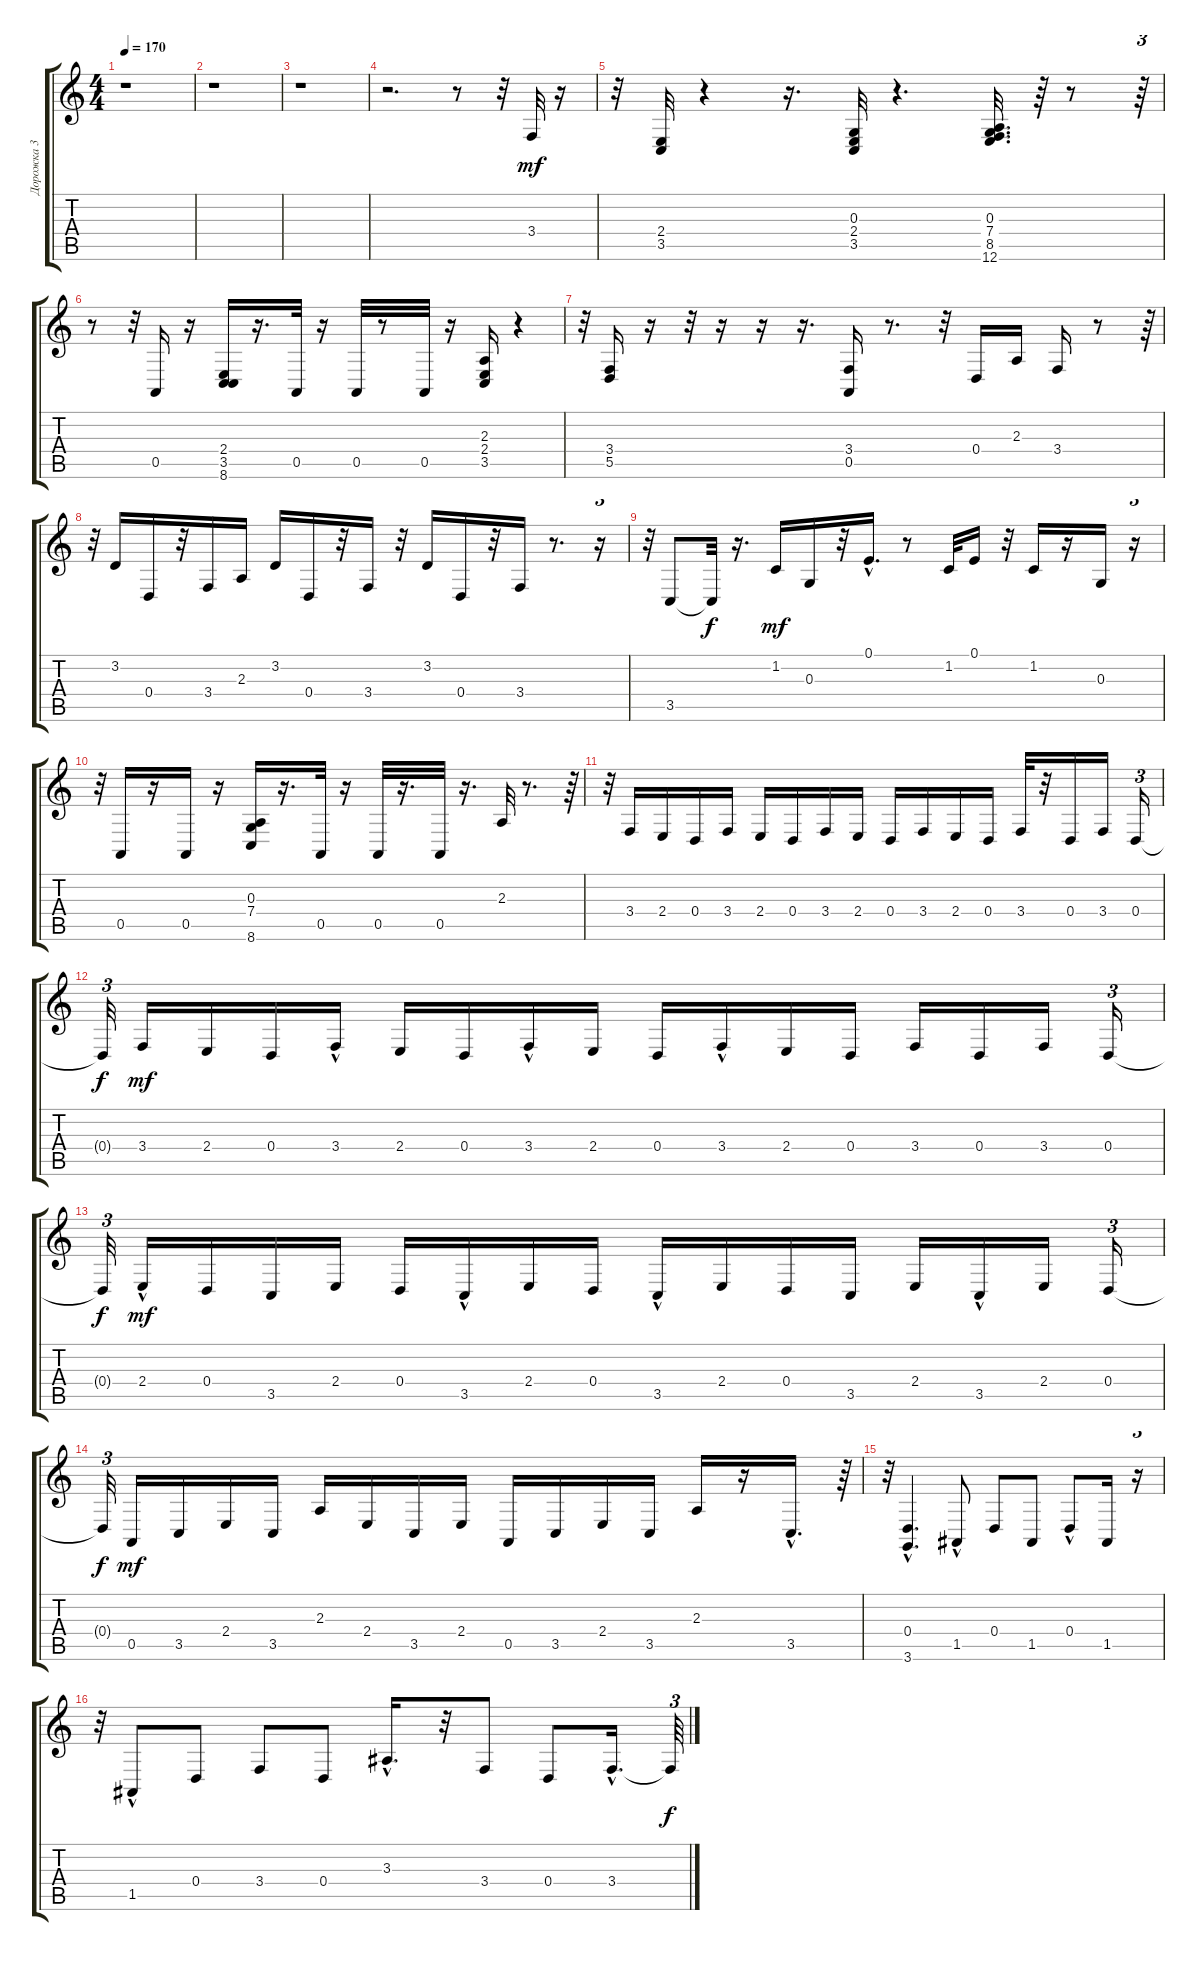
\track ("Дорожка 3" "Дорожка 3") {instrument stringensemble1}
\staff {score tabs}
\tuning (E4 B3 G3 D3 A2 E2) {hide}
\ts (4 4)
\tempo 170
\clef g2
\ks c
r.1{dy f} |
r.1 |
r.1 |
r.2{d} r.8 r.32 3.4.32{dy mf} r.16 |
r.32 (2.4 3.5).32 r.4 r.16{d} (0.3 2.4 3.5).32 r.4{d} (0.3 7.4 8.5 12.6).32{d} r.64 r.8 r.64{tu (3 2)} |
r.8 r.32{tu (3 2)} 0.5.16 r.16 (2.4 3.5 8.6).16 r.16{d} 0.5.32 r.16 0.5.32 r.8 0.5.32 r.16 (2.3 2.4 3.5).16 r.4{tu (3 2)} |
r.32{tu (3 2)} (3.4 5.5).16 r.16 r.32 r.16 r.16 r.16{d} (3.4 0.5).16 r.8{d} r.32 0.4.16 2.3.16 3.4.16 r.8 r.64{tu (3 2)} |
r.32{tu (3 2)} 3.2.16 0.4.16 r.32 3.4.16 2.3.16 3.2.16 0.4.16 r.32 3.4.16 r.32 3.2.16 0.4.16 r.32 3.4.16 r.8{d} r.16{tu (3 2)} |
r.32{tu (3 2)} 3.5.8 3.5{t}.32{dy f} r.16{d} 1.2.16{dy mf} 0.3.16 r.32 0.1{hac}.16{d} r.8 1.2.32 0.1.16 r.32 1.2.16 r.16 0.3.16 r.16{tu (3 2)} |
r.32{tu (3 2)} 0.5.16 r.16 0.5.16 r.16 (0.3 7.4 8.6).16 r.16{d} 0.5.32 r.16 0.5.32 r.16{d} 0.5.32 r.16{d} 2.3.32 r.8{d} r.64{tu (3 2)} |
r.32{tu (3 2)} 3.4.16 2.4.16 0.4.16 3.4.16 2.4.16 0.4.16 3.4.16 2.4.16 0.4.16 3.4.16 2.4.16 0.4.16 3.4.32 r.32 0.4.16 3.4.16 0.4.16{tu (3 2)} |
0.4{t}.32{tu (3 2) dy f} 3.4.16{dy mf} 2.4.16 0.4.16 3.4{hac}.16 2.4.16 0.4.16 3.4{hac}.16 2.4.16 0.4.16 3.4{hac}.16 2.4.16 0.4.16 3.4.16 0.4.16 3.4.16 0.4.16{tu (3 2)} |
0.4{t}.32{tu (3 2) dy f} 2.4{hac}.16{dy mf} 0.4.16 3.5.16 2.4.16 0.4.16 3.5{hac}.16 2.4.16 0.4.16 3.5{hac}.16 2.4.16 0.4.16 3.5.16 2.4.16 3.5{hac}.16 2.4.16 0.4.16{tu (3 2)} |
0.4{t}.32{tu (3 2) dy f} 0.5.16{dy mf} 3.5.16 2.4.16 3.5.16 2.3.16 2.4.16 3.5.16 2.4.16 0.5.16 3.5.16 2.4.16 3.5.16 2.3.16 r.16 3.5{hac}.16{d} r.64{tu (3 2)} |
r.32{tu (3 2)} (0.4{hac} 3.6{hac}).4{d} 1.5{hac}.8 0.4.8 1.5.8 0.4{hac}.8 1.5.16 r.16{tu (3 2)} |
r.32{tu (3 2)} 1.5{hac}.8 0.4.8 3.4.8 0.4.8 3.3{hac}.16{d} r.32 3.4.8 0.4.8 3.4{hac}.16{d} 3.4{t}.64{tu (3 2) dy f}
